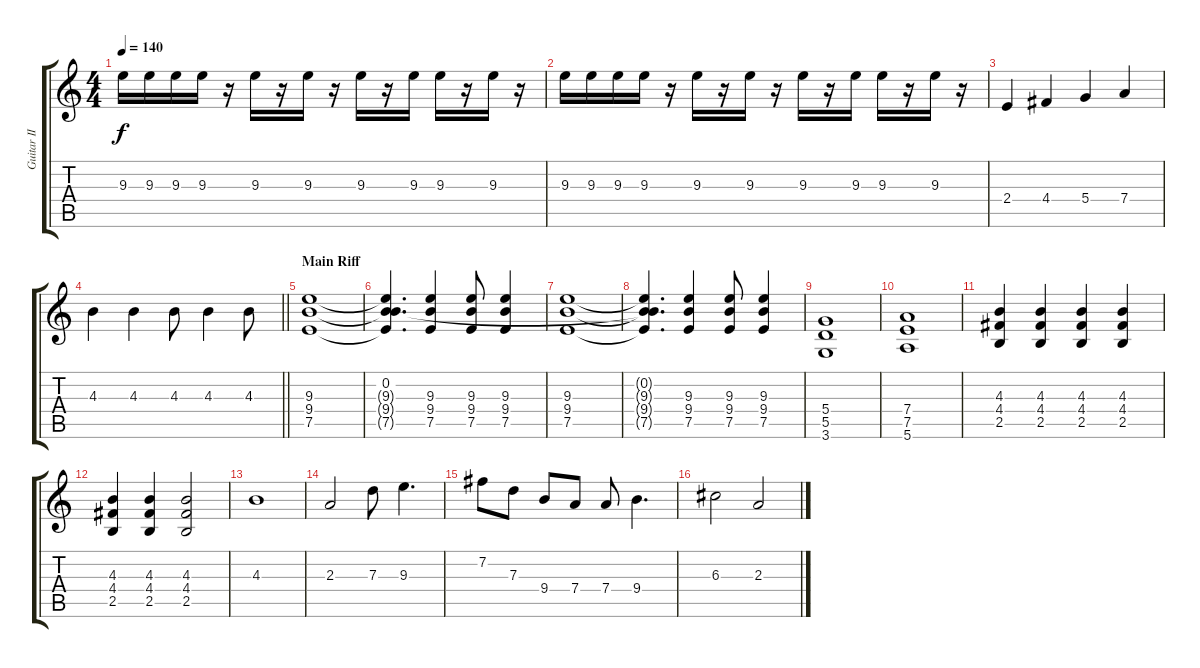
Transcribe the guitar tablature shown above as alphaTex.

\track ("Guitar II" "Guitar II") {instrument distortionguitar}
\staff {score tabs}
\tuning (E4 B3 G3 D3 A2 E2) {hide}
\ts (4 4)
\tempo 140
\clef g2
\ks c
9.3.16{dy f} 9.3.16 9.3.16 9.3.16 r.16 9.3.16 r.16 9.3.16 r.16 9.3.16 r.16 9.3.16 9.3.16 r.16 9.3.16 r.16 |
9.3.16 9.3.16 9.3.16 9.3.16 r.16 9.3.16 r.16 9.3.16 r.16 9.3.16 r.16 9.3.16 9.3.16 r.16 9.3.16 r.16 |
2.4.4 4.4.4 5.4.4 7.4.4 |
\barLineRight lightlight
4.3.4 4.3.4 4.3.8 4.3.4 4.3.8 |
\section ("" "Main Riff")
(9.3 9.4 7.5).1 |
(0.2 9.3{t} 9.4{t} 7.5{t}).4{d} (9.3 9.4 7.5).4 (9.3 9.4 7.5).8 (9.3 9.4 7.5).4 |
(9.3 9.4 7.5).1 |
(0.2{t} 9.3{t} 9.4{t} 7.5{t}).4{d} (9.3 9.4 7.5).4 (9.3 9.4 7.5).8 (9.3 9.4 7.5).4 |
(5.4 5.5 3.6).1 |
(7.4 7.5 5.6).1 |
(4.3 4.4 2.5).4 (4.3 4.4 2.5).4 (4.3 4.4 2.5).4 (4.3 4.4 2.5).4 |
(4.3 4.4 2.5).4 (4.3 4.4 2.5).4 (4.3 4.4 2.5).2 |
4.3.1 |
2.3.2 7.3.8 9.3.4{d} |
7.2.8 7.3.8 9.4.8 7.4.8 7.4.8 9.4.4{d} |
6.3.2 2.3.2
